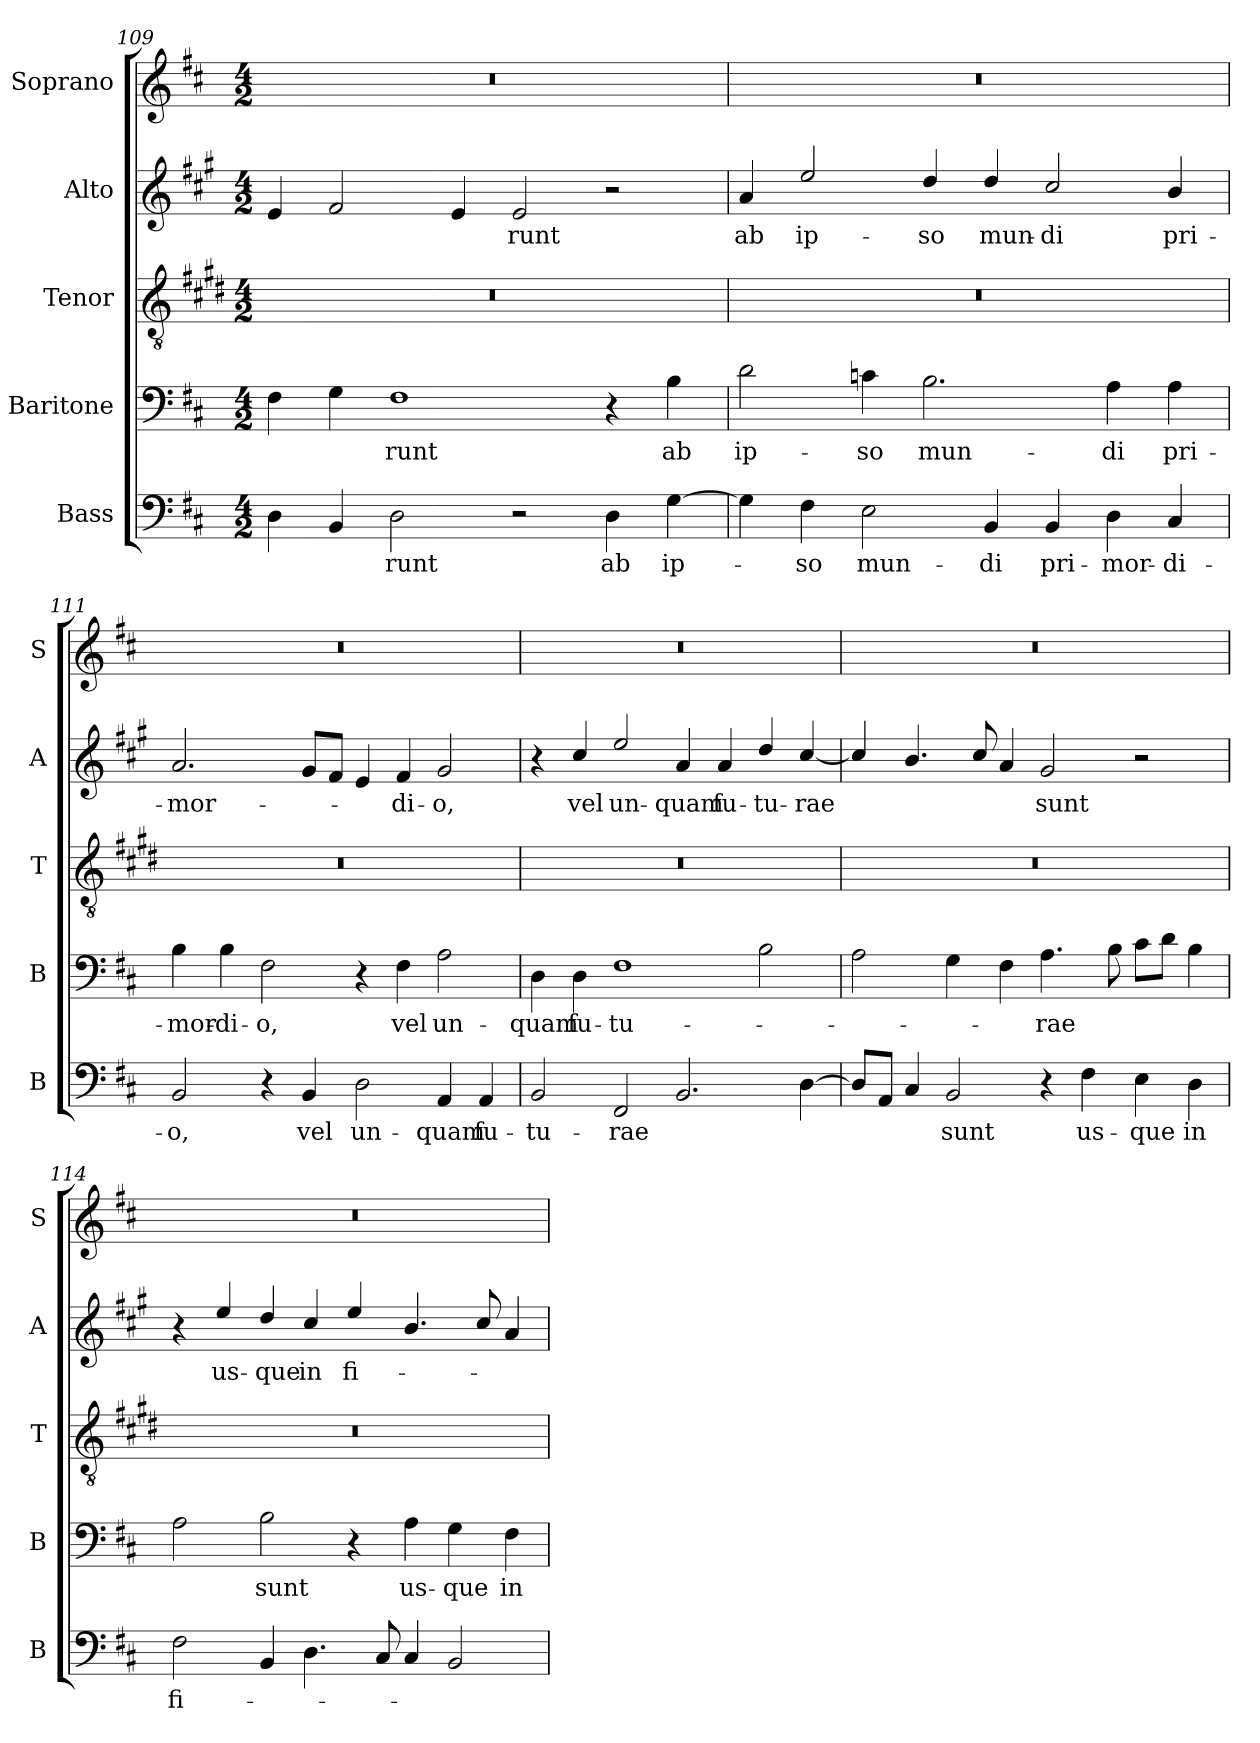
**kern	**text	**kern	**text	**kern	**kern	**text	**kern
*part5	*part5	*part4	*part4	*part3	*part2	*part2	*part1
*staff5	*staff5	*staff4	*staff4	*staff3	*staff2	*staff2	*staff1
*I"Bass	*	*I"Baritone	*	*I"Tenor	*I"Alto	*	*I"Soprano
*I'B	*	*I'B	*	*I'T	*I'A	*	*I'S
*clefF4	*	*clefF4	*	*clefGv2	*clefG2	*	*clefG2
*	*	*	*	*ITrd1c2	*ITrd4c7	*	*
*k[f#c#]	*	*k[f#c#]	*	*k[f#c#]	*k[f#c#]	*	*k[f#c#]
*D:	*	*D:	*	*D:	*D:	*	*D:
*M4/2	*	*M4/2	*	*M4/2	*M4/2	*	*M4/2
=109	=109	=109	=109	=109	=109	=109	=109
4D\	.	4F#\	.	0r	4A/	.	0r
4BB/	.	4G\	.	.	2B/	.	.
!	!LO:LY:b	!	!	!	!	!	!
!	!	!	!LO:LY:b	!	!	!	!
2D\	-runt	1F#	-runt	.	.	.	.
.	.	.	.	.	4A/	.	.
!	!	!	!	!	!	!LO:LY:b	!
2r	.	.	.	.	2A/	-runt	.
!	!LO:LY:b	!	!	!	!	!	!
4D\	ab	4r	.	.	2r	.	.
!	!LO:LY:b	!	!	!	!	!	!
!	!	!	!LO:LY:b	!	!	!	!
[4G\	ip-	4B\	ab	.	.	.	.
=110	=110	=110	=110	=110	=110	=110	=110
!	!	!	!LO:LY:b	!	!	!	!
!	!	!	!	!	!	!LO:LY:b	!
4G\]	.	2d\	ip-	0r	4d/	ab	0r
!	!LO:LY:b	!	!	!	!	!	!
!	!	!	!	!	!	!LO:LY:b	!
4F#\	-so	.	.	.	2a/	ip-	.
!	!LO:LY:b	!	!	!	!	!	!
!	!	!	!LO:LY:b	!	!	!	!
2E\	mun-	4cn\	-so	.	.	.	.
!	!	!	!LO:LY:b	!	!	!	!
!	!	!	!	!	!	!LO:LY:b	!
.	.	2.B\	mun-	.	4g/	-so	.
!	!LO:LY:b	!	!	!	!	!	!
!	!	!	!	!	!	!LO:LY:b	!
4BB/	-di	.	.	.	4g/	mun-	.
!	!LO:LY:b	!	!	!	!	!	!
!	!	!	!	!	!	!LO:LY:b	!
4BB/	pri-	.	.	.	2f#/	-di	.
!	!LO:LY:b	!	!	!	!	!	!
!	!	!	!LO:LY:b	!	!	!	!
4D\	-mor-	4A\	-di	.	.	.	.
!	!LO:LY:b	!	!	!	!	!	!
!	!	!	!LO:LY:b	!	!	!	!
!	!	!	!	!	!	!LO:LY:b	!
4C#/	-di-	4A\	pri-	.	4e/	pri-	.
!!LO:LB:g=z
=111	=111	=111	=111	=111	=111	=111	=111
!	!LO:LY:b	!	!	!	!	!	!
!	!	!	!LO:LY:b	!	!	!	!
!	!	!	!	!	!	!LO:LY:b	!
2BB/	-o,	4B\	-mor-	0r	2.d/	-mor-	0r
!	!	!	!LO:LY:b	!	!	!	!
.	.	4B\	-di-	.	.	.	.
!	!	!	!LO:LY:b	!	!	!	!
4r	.	2F#\	-o,	.	.	.	.
!	!LO:LY:b	!	!	!	!	!	!
4BB/	vel	.	.	.	8c#/L	.	.
.	.	.	.	.	8B/J	.	.
!	!LO:LY:b	!	!	!	!	!	!
2D\	un-	4r	.	.	4A/	.	.
!	!	!	!LO:LY:b	!	!	!	!
!	!	!	!	!	!	!LO:LY:b	!
.	.	4F#\	vel	.	4B/	-di-	.
!	!LO:LY:b	!	!	!	!	!	!
!	!	!	!LO:LY:b	!	!	!	!
!	!	!	!	!	!	!LO:LY:b	!
4AA/	-quam	2A\	un-	.	2c#/	-o,	.
!	!LO:LY:b	!	!	!	!	!	!
4AA/	fu-	.	.	.	.	.	.
=112	=112	=112	=112	=112	=112	=112	=112
!	!LO:LY:b	!	!	!	!	!	!
!	!	!	!LO:LY:b	!	!	!	!
2BB/	-tu-	4D\	-quam	0r	4r	.	0r
!	!	!	!LO:LY:b	!	!	!	!
!	!	!	!	!	!	!LO:LY:b	!
.	.	4D\	fu-	.	4f#/	vel	.
!	!LO:LY:b	!	!	!	!	!	!
!	!	!	!LO:LY:b	!	!	!	!
!	!	!	!	!	!	!LO:LY:b	!
2FF#/	-rae	1F#	-tu-	.	2a/	un-	.
!	!	!	!	!	!	!LO:LY:b	!
2.BB/	.	.	.	.	4d/	-quam	.
!	!	!	!	!	!	!LO:LY:b	!
.	.	.	.	.	4d/	fu-	.
!	!	!	!	!	!	!LO:LY:b	!
.	.	2B\	.	.	4g/	-tu-	.
!	!	!	!	!	!	!LO:LY:b	!
[4D\	.	.	.	.	[4f#/	-rae	.
=113	=113	=113	=113	=113	=113	=113	=113
8D/L]	.	2A\	.	0r	4f#/]	.	0r
8AA/J	.	.	.	.	.	.	.
4C#/	.	.	.	.	4.e/	.	.
!	!LO:LY:b	!	!	!	!	!	!
2BB/	sunt	4G\	.	.	.	.	.
.	.	.	.	.	8f#/	.	.
.	.	4F#\	.	.	4d/	.	.
!	!	!	!LO:LY:b	!	!	!	!
!	!	!	!	!	!	!LO:LY:b	!
4r	.	4.A\	-rae	.	2c#/	sunt	.
!	!LO:LY:b	!	!	!	!	!	!
4F#\	us-	.	.	.	.	.	.
.	.	8B\	.	.	.	.	.
!	!LO:LY:b	!	!	!	!	!	!
4E\	-que	8c#\L	.	.	2r	.	.
.	.	8d\J	.	.	.	.	.
!	!LO:LY:b	!	!	!	!	!	!
4D\	in	4B\	.	.	.	.	.
=114	=114	=114	=114	=114	=114	=114	=114
!	!LO:LY:b	!	!	!	!	!	!
2F#\	fi-	2A\	.	0r	4r	.	0r
!	!	!	!	!	!	!LO:LY:b	!
.	.	.	.	.	4a/	us-	.
!	!	!	!LO:LY:b	!	!	!	!
!	!	!	!	!	!	!LO:LY:b	!
4BB/	.	2B\	sunt	.	4g/	-que	.
!	!	!	!	!	!	!LO:LY:b	!
4.D\	.	.	.	.	4f#/	in	.
!	!	!	!	!	!	!LO:LY:b	!
.	.	4r	.	.	4a/	fi-	.
8C#/	.	.	.	.	.	.	.
!	!	!	!LO:LY:b	!	!	!	!
4C#/	.	4A\	us-	.	4.e/	.	.
!	!	!	!LO:LY:b	!	!	!	!
2BB/	.	4G\	-que	.	.	.	.
.	.	.	.	.	8f#/	.	.
!	!	!	!LO:LY:b	!	!	!	!
.	.	4F#\	in	.	4d/	.	.
=	=	=	=	=	=	=	=
*-	*-	*-	*-	*-	*-	*-	*-
